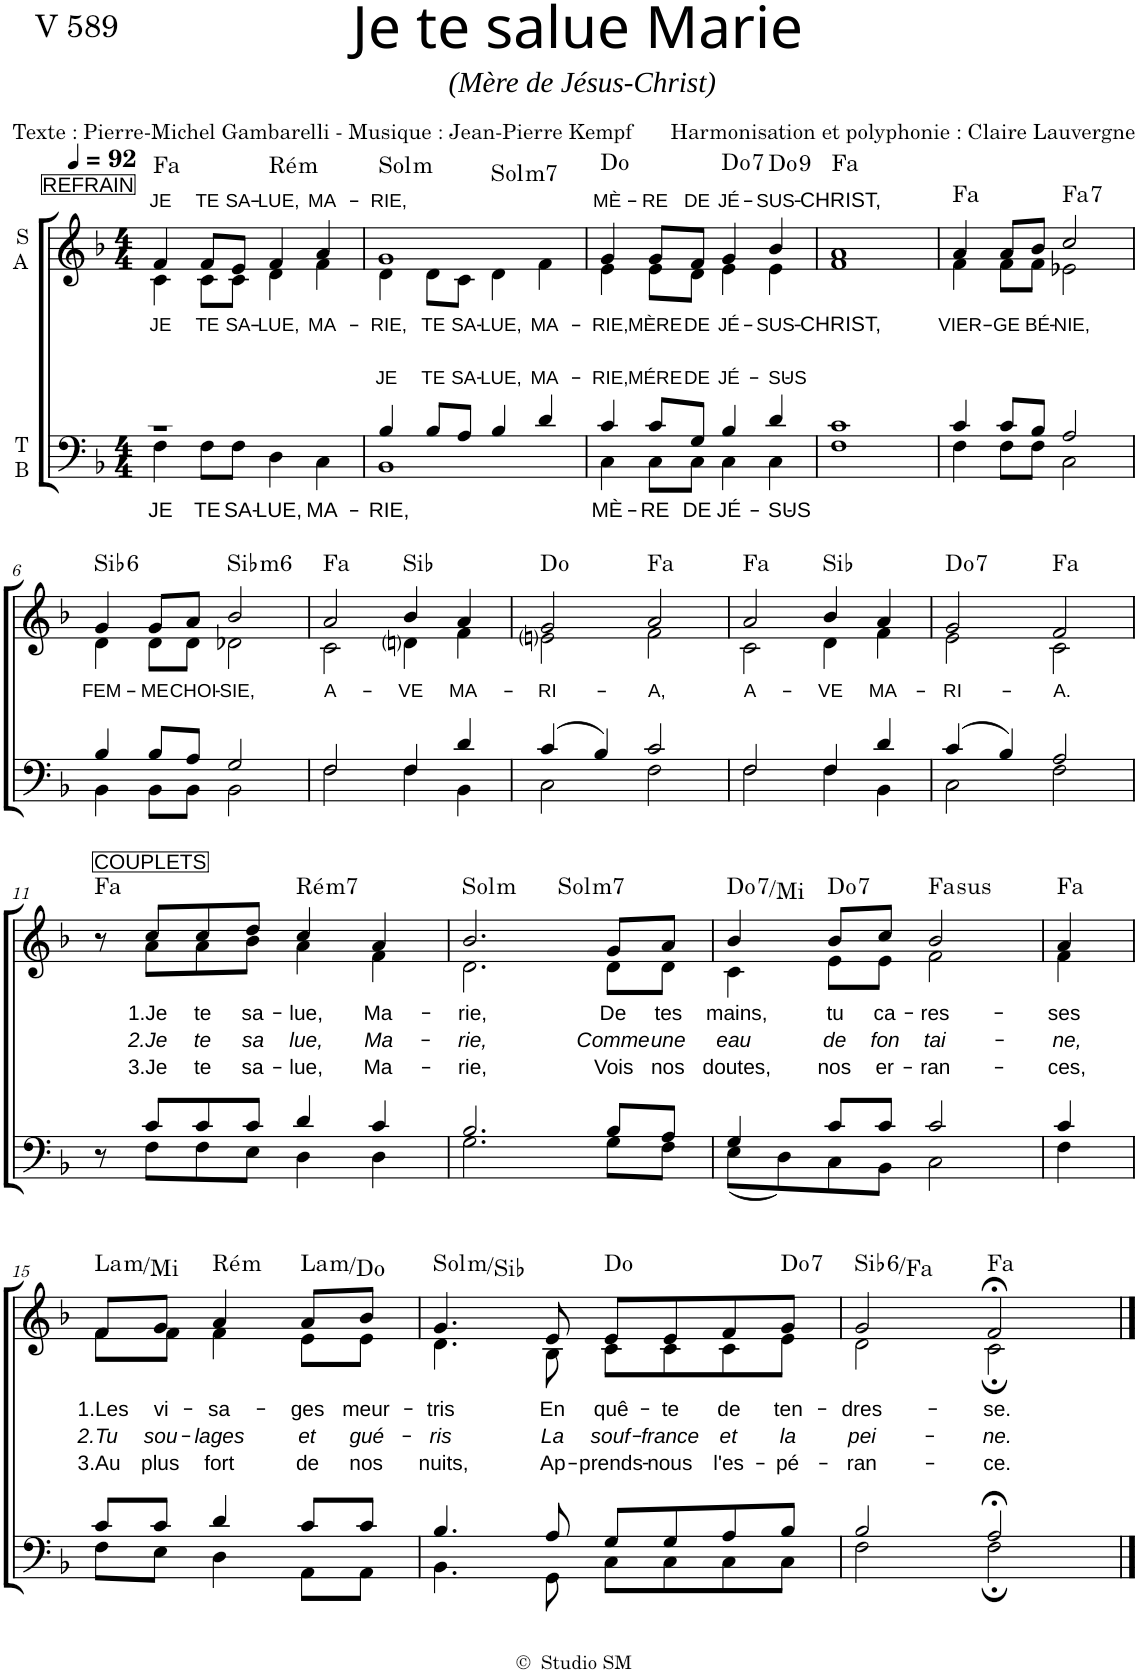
**kern	**text	**kern	**text	**text	**text	**harte
*part2	*part2	*part1	*part1	*part1	*part1	*part1
*staff2	*staff2	*staff1	*staff1	*staff1	*staff1	*
*I"T B	*	*I"S A	*	*	*	*
*clefF4	*	*clefG2	*	*	*	*
*k[b-]	*	*k[b-]	*	*	*	*
*M4/4	*	*M4/4	*	*	*	*
*MM92	*	*MM92	*	*	*	*
=1	=1	=1	=1	=1	=1	=1
*^	*	*	*	*	*	*
!	!	!	!LO:TX:a:t=REFRAIN	!	!	!	!
!	!	!LO:LY:b	!	!LO:LY:a	!	!	!
*	*	*	*^	*	*	*	*
!	!	!	!	!	!LO:LY:b	!	!	!
1r	4F\	JE	4f/	4c\	JE	.	.	F:maj
!	!	!LO:LY:b	!	!	!LO:LY:a	!	!	!
!	!	!	!	!	!LO:LY:b	!	!	!
.	8F\L	TE	8f/L	8c\L	TE	.	.	.
!	!	!LO:LY:b	!	!	!LO:LY:a	!	!	!
!	!	!	!	!	!LO:LY:b	!	!	!
.	8F\J	SA-	8e/J	8c\J	SA-	.	.	.
!	!	!LO:LY:b	!	!	!LO:LY:a	!	!	!
!	!	!	!	!	!LO:LY:b	!	!	!LO:H:kt=m
.	4D\	-LUE,	4f/	4d\	-LUE,	.	.	D:min
!	!	!LO:LY:b	!	!	!LO:LY:a	!	!	!
!	!	!	!	!	!LO:LY:b	!	!	!
.	4C\	MA-	4a/	4f\	MA-	.	.	.
=2	=2	=2	=2	=2	=2	=2	=2	=2
!	!	!LO:LY:a	!	!	!	!	!	!
!	!	!LO:LY:b	!	!	!LO:LY:a	!	!	!
!	!	!	!	!	!LO:LY:b	!	!	!LO:H:kt=m
4B-/	1BB-	-RIE,	1g	4d\	-RIE,	.	.	G:min
!	!	!LO:LY:a	!	!	!LO:LY:b	!	!	!
8B-/L	.	TE	.	8d\L	TE	.	.	.
!	!	!LO:LY:a	!	!	!LO:LY:b	!	!	!
8A/J	.	SA-	.	8c\J	SA-	.	.	.
!	!	!LO:LY:a	!	!	!LO:LY:b	!	!	!LO:H:kt=m7
4B-/	.	-LUE,	.	4d\	-LUE,	.	.	G:min7
!	!	!LO:LY:a	!	!	!LO:LY:b	!	!	!
4d/	.	MA-	.	4f\	MA-	.	.	.
=3	=3	=3	=3	=3	=3	=3	=3	=3
!	!	!LO:LY:a	!	!	!	!	!	!
!	!	!LO:LY:b	!	!	!LO:LY:a	!	!	!
!	!	!	!	!	!LO:LY:b	!	!	!
4c/	4C\	MÈ-	4g/	4e\	-RIE,	.	.	C:maj
!	!	!LO:LY:a	!	!	!	!	!	!
!	!	!LO:LY:b	!	!	!LO:LY:a	!	!	!
!	!	!	!	!	!LO:LY:b	!	!	!
8c/L	8C\L	-RE	8g/L	8e\L	MÈRE	.	.	.
!	!	!LO:LY:a	!	!	!	!	!	!
!	!	!LO:LY:b	!	!	!LO:LY:a	!	!	!
!	!	!	!	!	!LO:LY:b	!	!	!
8G/J	8C\J	DE	8f/J	8d\J	DE	.	.	.
!	!	!LO:LY:a	!	!	!	!	!	!
!	!	!LO:LY:b	!	!	!LO:LY:a	!	!	!
!	!	!	!	!	!LO:LY:b	!	!	!LO:H:kt=7
4B-/	4C\	JÉ-	4g/	4e\	JÉ-	.	.	C:7
!	!	!LO:LY:a	!	!	!	!	!	!
!	!	!LO:LY:b	!	!	!LO:LY:a	!	!	!
!	!	!	!	!	!LO:LY:b	!	!	!LO:H:kt=9
4d/	4C\	-SUS-	4b-/	4e\	-SUS-	.	.	C:9
=4	=4	=4	=4	=4	=4	=4	=4	=4
!	!	!	!	!	!LO:LY:a	!	!	!
!	!	!	!	!	!LO:LY:b	!	!	!
1c	1F	.	1a	1f	-CHRIST,	.	.	F:maj
=5	=5	=5	=5	=5	=5	=5	=5	=5
!	!	!	!	!	!LO:LY:b	!	!	!
4c/	4F\	.	4a/	4f\	VIER-	.	.	F:maj
!	!	!	!	!	!LO:LY:b	!	!	!
8c/L	8F\L	.	8a/L	8f\L	-GE	.	.	.
!	!	!	!	!	!LO:LY:b	!	!	!
8B-/J	8F\J	.	8b-/J	8f\J	BÉ-	.	.	.
!	!	!	!	!	!LO:LY:b	!	!	!LO:H:kt=7
2A/	2C\	.	2cc/	2e-X\	-NIE,	.	.	F:7
!!LO:LB:g=z	!!
=6	=6	=6	=6	=6	=6	=6	=6	=6
!	!	!	!	!	!LO:LY:b	!	!	!LO:H:kt=6
4B-/	4BB-\	.	4g/	4d\	FEM-	.	.	Bb:maj6
!	!	!	!	!	!LO:LY:b	!	!	!
8B-/L	8BB-\L	.	8g/L	8d\L	-ME	.	.	.
!	!	!	!	!	!LO:LY:b	!	!	!
8A/J	8BB-\J	.	8a/J	8d\J	CHOI-	.	.	.
!	!	!	!	!	!LO:LY:b	!	!	!LO:H:kt=m6
2G/	2BB-\	.	2b-/	2d-X\	-SIE,	.	.	Bb:min6
=7	=7	=7	=7	=7	=7	=7	=7	=7
!	!	!	!	!	!LO:LY:b	!	!	!
2F/	2F\	.	2a/	2c\	A-	.	.	F:maj
!	!	!	!	!	!LO:LY:b	!	!	!
4F/	4F\	.	4b-/	4dni\	-VE	.	.	Bb:maj
!	!	!	!	!	!LO:LY:b	!	!	!
4d/	4BB-\	.	4a/	4f\	MA-	.	.	.
=8	=8	=8	=8	=8	=8	=8	=8	=8
!	!	!	!	!	!LO:LY:b	!	!	!
(4c/	2C\	.	2g/	2eni\	-RI-	.	.	C:maj
4B-/)	.	.	.	.	.	.	.	.
!	!	!	!	!	!LO:LY:b	!	!	!
2c/	2F\	.	2a/	2f\	-A,	.	.	F:maj
=9	=9	=9	=9	=9	=9	=9	=9	=9
!	!	!	!	!	!LO:LY:b	!	!	!
2F/	2F\	.	2a/	2c\	A-	.	.	F:maj
!	!	!	!	!	!LO:LY:b	!	!	!
4F/	4F\	.	4b-/	4d\	-VE	.	.	Bb:maj
!	!	!	!	!	!LO:LY:b	!	!	!
4d/	4BB-\	.	4a/	4f\	MA-	.	.	.
=10	=10	=10	=10	=10	=10	=10	=10	=10
!	!	!	!	!	!LO:LY:b	!	!	!LO:H:kt=7
(4c/	2C\	.	2g/	2e\	-RI-	.	.	C:7
4B-/)	.	.	.	.	.	.	.	.
!	!	!	!	!	!LO:LY:b	!	!	!
2A/	2F\	.	2f/	2c\	-A.	.	.	F:maj
!!LO:LB:g=z	!!
=11	=11	=11	=11	=11	=11	=11	=11	=11
!	!	!	!LO:TX:a:t=COUPLETS	!	!	!	!	!
8r	8r	.	8r	8r	.	.	.	F:maj
!	!	!	!	!	!LO:LY:b	!LO:LY:b	!LO:LY:b	!
8c/L	8F\L	.	8cc/L	8a\L	1.Je	2.Je	3.Je	.
!	!	!	!	!	!LO:LY:b	!LO:LY:b	!LO:LY:b	!
8c/	8F\	.	8cc/	8a\	te	te	te	.
!	!	!	!	!	!LO:LY:b	!LO:LY:b	!LO:LY:b	!
8c/J	8E\J	.	8dd/J	8b-\J	sa-	sa	sa-	.
!	!	!	!	!	!LO:LY:b	!LO:LY:b	!LO:LY:b	!LO:H:kt=m7
4d/	4D\	.	4cc/	4a\	-lue,	lue,	-lue,	D:min7
!	!	!	!	!	!LO:LY:b	!LO:LY:b	!LO:LY:b	!
4c/	4D\	.	4a/	4f\	Ma-	Ma-	Ma-	.
=12	=12	=12	=12	=12	=12	=12	=12	=12
!	!	!	!	!	!LO:LY:b	!LO:LY:b	!LO:LY:b	!LO:H:kt=m
*	*	*	*	*^	*	*	*	*
2.B-/	2.G\	.	2.b-/	2.d\	2ryy	-rie,	-rie,	-rie,	G:min
!	!	!	!	!	!	!	!	!	!LO:H:kt=m7
.	.	.	.	.	2ryy	.	.	.	G:min7
!	!	!	!	!	!	!LO:LY:b	!LO:LY:b	!LO:LY:b	!
8B-/L	8G\L	.	8g/L	8d\L	.	De	Comme	Vois	.
!	!	!	!	!	!	!LO:LY:b	!LO:LY:b	!LO:LY:b	!
8A/J	8F\J	.	8a/J	8d\J	.	tes	une	nos	.
=13	=13	=13	=13	=13	=13	=13	=13	=13	=13
!	!	!	!	!	!	!LO:LY:b	!LO:LY:b	!LO:LY:b	!LO:H:kt=7
*	*	*	*	*v	*v	*	*	*	*
4G/	(8E\L	.	4b-/	4c\	mains,	eau	doutes,	C:7/3
.	8D\)	.	.	.	.	.	.	.
!	!	!	!	!	!LO:LY:b	!LO:LY:b	!LO:LY:b	!LO:H:kt=7
8c/L	8C\	.	8b-/L	8e\L	tu	de	nos	C:7
!	!	!	!	!	!LO:LY:b	!LO:LY:b	!LO:LY:b	!
8c/J	8BB-\J	.	8cc/J	8e\J	ca-	-fon	er-	.
!	!	!	!	!	!LO:LY:b	!LO:LY:b	!LO:LY:b	!LO:H:kt=sus
2c/	2C\	.	2b-/	2f\	-res-	tai-	-ran-	F:sus4
=14	=14	=14	=14	=14	=14	=14	=14	=14
!	!	!	!	!	!LO:LY:b	!LO:LY:b	!LO:LY:b	!
4c/	4F\	.	4a/	4f\	-ses	-ne,	-ces,	F:maj
!!LO:LB:g=z	!!
=15	=15	=15	=15	=15	=15	=15	=15	=15
!	!	!	!	!	!LO:LY:b	!LO:LY:b	!LO:LY:b	!LO:H:kt=m
8c/L	8F\L	.	8f/L	8f\L	1.Les	2.Tu	3.Au	A:min/5
!	!	!	!	!	!LO:LY:b	!LO:LY:b	!LO:LY:b	!
8c/J	8E\J	.	8g/J	8f\J	vi-	sou-	plus	.
!	!	!	!	!	!LO:LY:b	!LO:LY:b	!LO:LY:b	!LO:H:kt=m
4d/	4D\	.	4a/	4f\	-sa-	-lages	fort	D:min
!	!	!	!	!	!LO:LY:b	!LO:LY:b	!LO:LY:b	!LO:H:kt=m
8c/L	8AA\L	.	8a/L	8e\L	-ges	et	de	A:min/b3
!	!	!	!	!	!LO:LY:b	!LO:LY:b	!LO:LY:b	!
8c/J	8AA\J	.	8b-/J	8e\J	meur-	gué-	nos	.
=16	=16	=16	=16	=16	=16	=16	=16	=16
!	!	!	!	!	!LO:LY:b	!LO:LY:b	!LO:LY:b	!LO:H:kt=m
4.B-/	4.BB-\	.	4.g/	4.d\	-tris	-ris	nuits,	G:min/b3
!	!	!	!	!	!LO:LY:b	!LO:LY:b	!LO:LY:b	!
8A/	8GG\	.	8e/	8B-\	En	La	Ap-	.
!	!	!	!	!	!LO:LY:b	!LO:LY:b	!LO:LY:b	!
8G/L	8C\L	.	8e/L	8c\L	quê-	souf-	-prends-	C:maj
!	!	!	!	!	!LO:LY:b	!LO:LY:b	!LO:LY:b	!
8G/	8C\	.	8e/	8c\	-te	-france	-nous	.
!	!	!	!	!	!LO:LY:b	!LO:LY:b	!LO:LY:b	!
8A/	8C\	.	8f/	8c\	de	et	l'es-	.
!	!	!	!	!	!LO:LY:b	!LO:LY:b	!LO:LY:b	!LO:H:kt=7
8B-/J	8C\J	.	8g/J	8e\J	ten-	la	-pé-	C:7
=17	=17	=17	=17	=17	=17	=17	=17	=17
!	!	!	!	!	!LO:LY:b	!LO:LY:b	!LO:LY:b	!LO:H:kt=6
2B-/	2F\	.	2g/	2d\	-dres-	pei-	-ran-	Bb:maj6/5
!	!	!	!	!	!LO:LY:b	!LO:LY:b	!LO:LY:b	!
2A;</	2F;\	.	2f;</	2c;\	-se.	-ne.	-ce.	F:maj
*v	*v	*	*	*	*	*	*	*
*	*	*v	*v	*	*	*	*
==	==	==	==	==	==	==
*-	*-	*-	*-	*-	*-	*-
